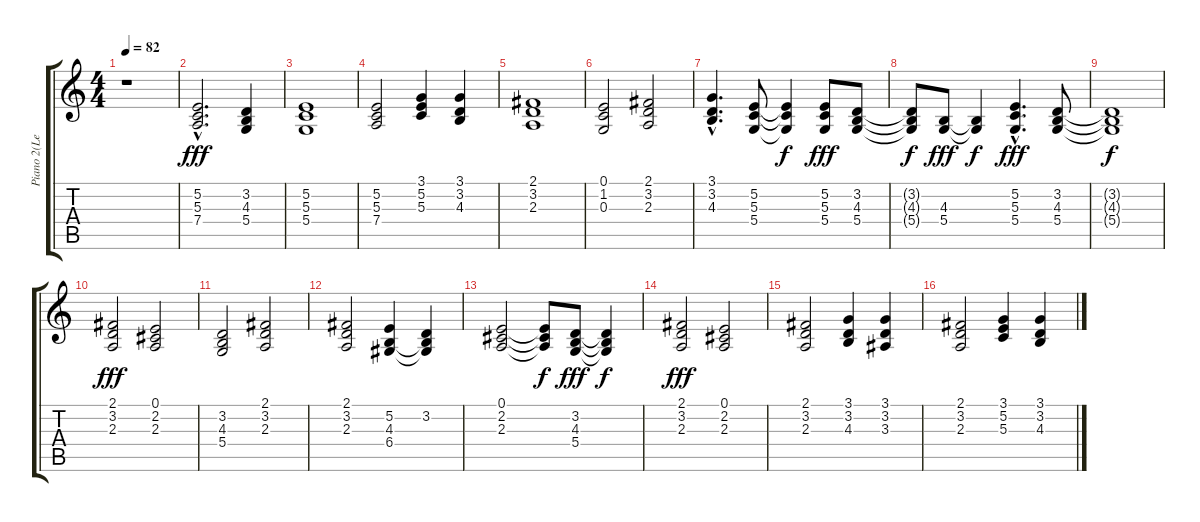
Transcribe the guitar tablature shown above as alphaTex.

\track ("Piano 2(Left Hand)" "Piano 2(Le") {instrument acousticgrandpiano}
\staff {score tabs}
\tuning (E4 B3 G3 D3 A2 E2) {hide}
\ts (4 4)
\tempo 82
\clef g2
\ks c
r.1{dy fff} |
(5.2{hac} 5.3{hac} 7.4{hac}).2{d} (3.2 4.3 5.4).4 |
(5.2 5.3 5.4).1 |
(5.2 5.3 7.4).2 (3.1 5.2 5.3).4 (3.1 3.2 4.3).4 |
(2.1 3.2 2.3).1 |
(0.1 1.2 0.3).2 (2.1 3.2 2.3).2 |
(3.1{hac} 3.2{hac} 4.3{hac}).4{d} (5.2 5.3 5.4).8 (5.2{t} 5.3{t} 5.4{t}).4{dy f} (5.2 5.3 5.4).8{dy fff} (3.2 4.3 5.4).8 |
(3.2{t} 4.3{t} 5.4{t}).8{dy f} (4.3 5.4).8{dy fff} (4.3{t} 5.4{t}).4{dy f} (5.2{hac} 5.3{hac} 5.4{hac}).4{d dy fff} (3.2 4.3 5.4).8 |
(3.2{t} 4.3{t} 5.4{t}).1{dy f} |
(2.1 3.2 2.3).2{dy fff} (0.1 2.2 2.3).2 |
(3.2 4.3 5.4).2 (2.1 3.2 2.3).2 |
(2.1 3.2 2.3).2 (5.2 4.3 6.4).4 (3.2 4.3{t} 6.4{t}).4 |
(0.1 2.2 2.3).2 (0.1{t} 2.2{t} 2.3{t}).8{dy f} (3.2 4.3 5.4).8{dy fff} (3.2{t} 4.3{t} 5.4{t}).4{dy f} |
(2.1 3.2 2.3).2{dy fff} (0.1 2.2 2.3).2 |
(2.1 3.2 2.3).2 (3.1 3.2 4.3).4 (3.1 3.2 3.3).4 |
(2.1 3.2 2.3).2 (3.1 5.2 5.3).4 (3.1 3.2 4.3).4
